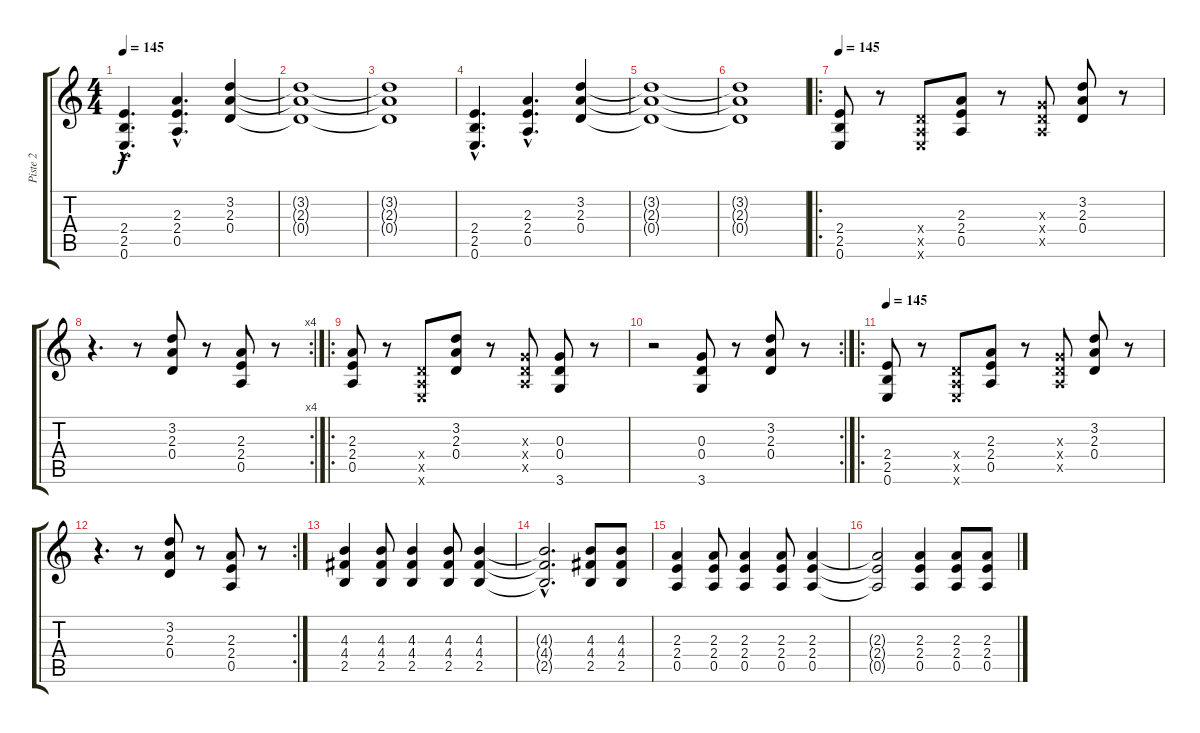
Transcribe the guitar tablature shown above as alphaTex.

\track ("Piste 2" "Piste 2") {instrument distortionguitar}
\staff {score tabs}
\tuning (E4 B3 G3 D3 A2 E2) {hide}
\ts (4 4)
\tempo 145
\tempo 125
\tempo 145
\clef g2
\ks c
(2.4{hac} 2.5{hac} 0.6{hac}).4{d dy f instrument distortionguitar} (2.3{hac} 2.4{hac} 0.5{hac}).4{d} (3.2 2.3 0.4).4 |
(3.2{t} 2.3{t} 0.4{t}).1 |
(3.2{t} 2.3{t} 0.4{t}).1 |
(2.4{hac} 2.5{hac} 0.6{hac}).4{d} (2.3{hac} 2.4{hac} 0.5{hac}).4{d} (3.2 2.3 0.4).4 |
(3.2{t} 2.3{t} 0.4{t}).1 |
(3.2{t} 2.3{t} 0.4{t}).1 |
\ro
\tempo 145
(2.4 2.5 0.6).8 r.8 (0.4{x} 0.5{x} 0.6{x}).8 (2.3 2.4 0.5).8 r.8 (0.3{x} 0.4{x} 0.5{x}).8 (3.2 2.3 0.4).8 r.8 |
\rc 4
r.4{d} r.8 (3.2 2.3 0.4).8 r.8 (2.3 2.4 0.5).8 r.8 |
\ro
(2.3 2.4 0.5).8 r.8 (0.4{x} 0.5{x} 0.6{x}).8 (3.2 2.3 0.4).8 r.8 (0.3{x} 0.4{x} 0.5{x}).8 (0.3 0.4 3.6).8 r.8 |
\rc 2
r.2 (0.3 0.4 3.6).8 r.8 (3.2 2.3 0.4).8 r.8 |
\ro
\tempo 145
(2.4 2.5 0.6).8 r.8 (0.4{x} 0.5{x} 0.6{x}).8 (2.3 2.4 0.5).8 r.8 (0.3{x} 0.4{x} 0.5{x}).8 (3.2 2.3 0.4).8 r.8 |
\rc 2
r.4{d} r.8 (3.2 2.3 0.4).8 r.8 (2.3 2.4 0.5).8 r.8 |
(4.3 4.4 2.5).4 (4.3 4.4 2.5).8 (4.3 4.4 2.5).4 (4.3 4.4 2.5).8 (4.3 4.4 2.5).4 |
(4.3{hac t} 4.4{hac t} 2.5{hac t}).2{d} (4.3 4.4 2.5).8 (4.3 4.4 2.5).8 |
(2.3 2.4 0.5).4 (2.3 2.4 0.5).8 (2.3 2.4 0.5).4 (2.3 2.4 0.5).8 (2.3 2.4 0.5).4 |
(2.3{t} 2.4{t} 0.5{t}).2 (2.3 2.4 0.5).4 (2.3 2.4 0.5).8 (2.3 2.4 0.5).8
